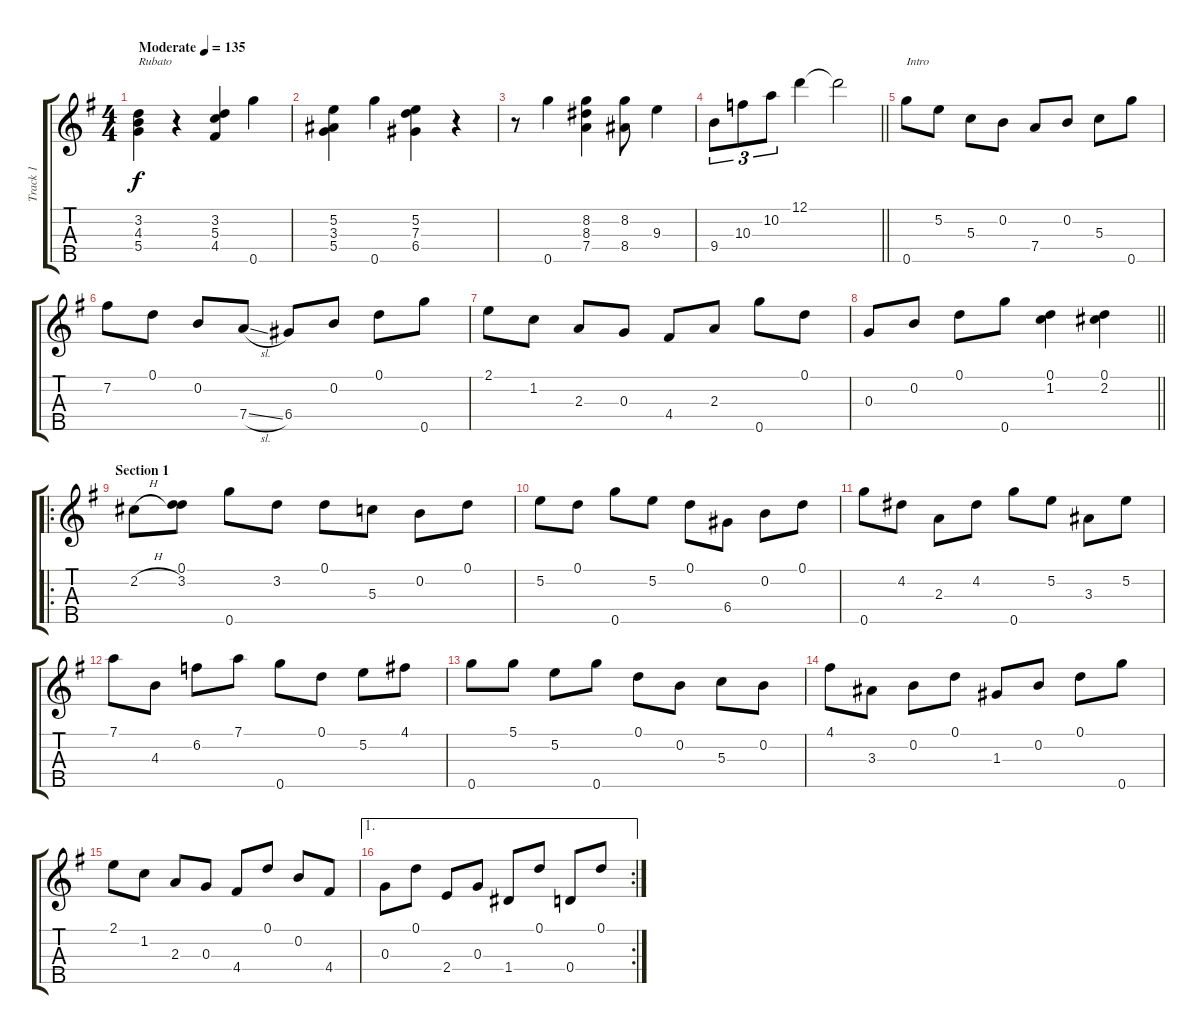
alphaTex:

\track ("Track 1" "Track 1") {instrument banjo}
\staff {score tabs}
\tuning (D4 B3 G3 D3 G4) {hide}
\displaytranspose 12
\ts (4 4)
\tempo (135 "Moderate")
\clef g2
\ks g
(3.2 4.3 5.4).4{txt "Rubato" dy f instrument banjo} r.4 (3.2 5.3 4.4).4 0.5.4 |
(5.2 3.3 5.4).4 0.5.4 (5.2 7.3 6.4).4 r.4 |
r.8 0.5.4 (8.2 8.3 7.4).4 (8.2 8.4).8 9.3.4 |
\barLineRight lightlight
9.4.8{tu (3 2)} 10.3.8{tu (3 2)} 10.2.8{tu (3 2)} 12.1.4 12.1{t}.2 |
0.5.8{txt "Intro"} 5.2.8 5.3.8 0.2.8 7.4.8 0.2.8 5.3.8 0.5.8 |
7.2.8 0.1.8 0.2.8 7.4{sl}.8 6.4.8 0.2.8 0.1.8 0.5.8 |
2.1.8 1.2.8 2.3.8 0.3.8 4.4.8 2.3.8 0.5.8 0.1.8 |
\barLineRight lightlight
0.3.8 0.2.8 0.1.8 0.5.8 (0.1 1.2).4 (0.1 2.2).4 |
\ro
\section ("" "Section 1")
2.2{h}.8 (0.1 3.2).8 0.5.8 3.2.8 0.1.8 5.3.8 0.2.8 0.1.8 |
5.2.8 0.1.8 0.5.8 5.2.8 0.1.8 6.4.8 0.2.8 0.1.8 |
0.5.8 4.2.8 2.3.8 4.2.8 0.5.8 5.2.8 3.3.8 5.2.8 |
7.1.8 4.3.8 6.2.8 7.1.8 0.5.8 0.1.8 5.2.8 4.1.8 |
0.5.8 5.1.8 5.2.8 0.5.8 0.1.8 0.2.8 5.3.8 0.2.8 |
4.1.8 3.3.8 0.2.8 0.1.8 1.3.8 0.2.8 0.1.8 0.5.8 |
2.1.8 1.2.8 2.3.8 0.3.8 4.4.8 0.1.8 0.2.8 4.4.8 |
\ae 1
\rc 2
0.3.8 0.1.8 2.4.8 0.3.8 1.4.8 0.1.8 0.4.8 0.1.8
